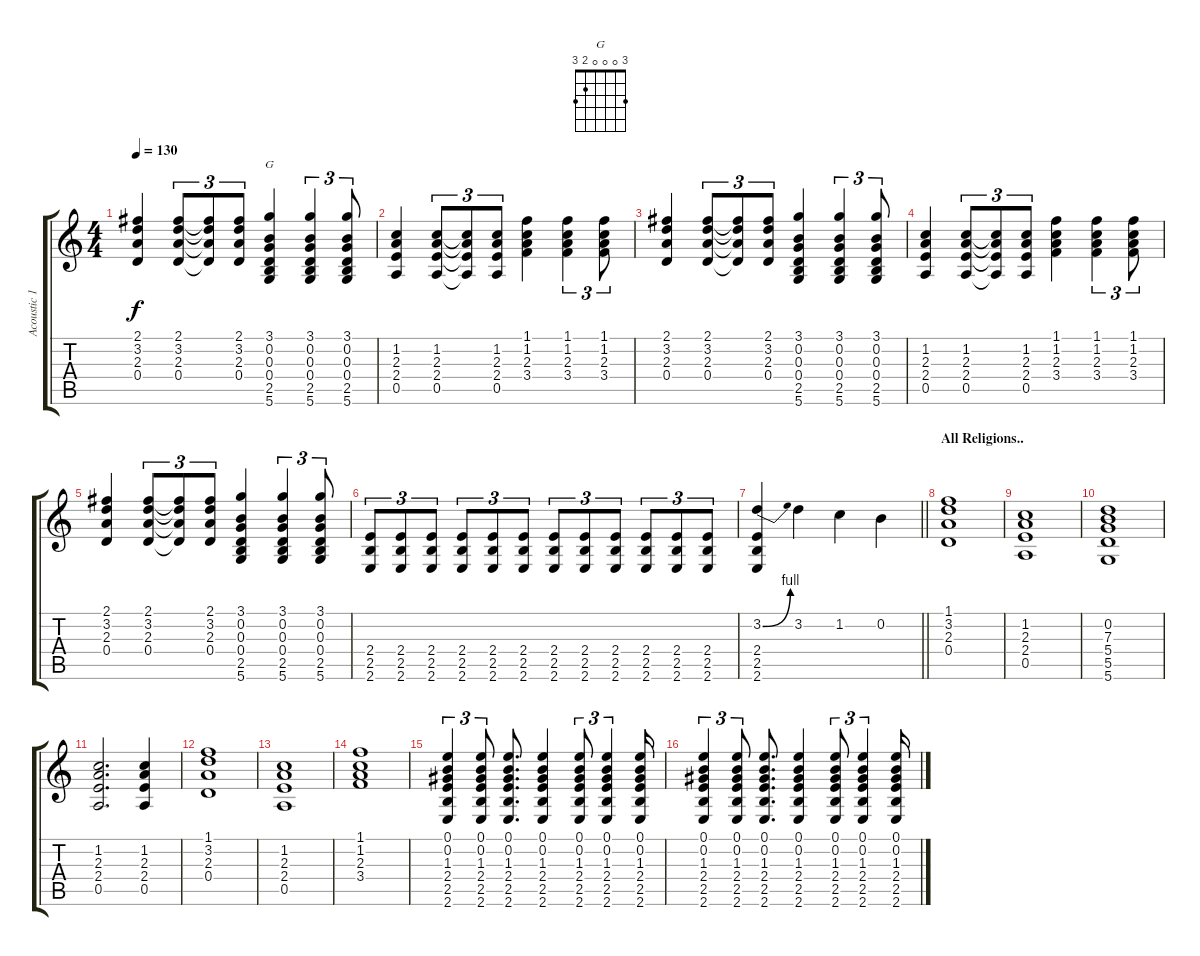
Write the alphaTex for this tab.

\track ("Acoustic 1" "Acoustic 1") {instrument acousticguitarsteel}
\staff {score tabs}
\tuning (E4 B3 G3 D3 A2 D2) {hide}
\chord ("G" 3 0 0 0 2 3)
\ts (4 4)
\tempo 130
\clef g2
\ks c
(2.1 3.2 2.3 0.4).4{dy f} (2.1 3.2 2.3 0.4).8{tu (3 2)} (2.1{t} 3.2{t} 2.3{t} 0.4{t}).8{tu (3 2)} (2.1 3.2 2.3 0.4).8{tu (3 2)} (3.1 0.2 0.3 0.4 2.5 5.6).4{ch "G"} (3.1 0.2 0.3 0.4 2.5 5.6).4{tu (3 2)} (3.1 0.2 0.3 0.4 2.5 5.6).8{tu (3 2)} |
(1.2 2.3 2.4 0.5).4 (1.2 2.3 2.4 0.5).8{tu (3 2)} (1.2{t} 2.3{t} 2.4{t} 0.5{t}).8{tu (3 2)} (1.2 2.3 2.4 0.5).8{tu (3 2)} (1.1 1.2 2.3 3.4).4 (1.1 1.2 2.3 3.4).4{tu (3 2)} (1.1 1.2 2.3 3.4).8{tu (3 2)} |
(2.1 3.2 2.3 0.4).4 (2.1 3.2 2.3 0.4).8{tu (3 2)} (2.1{t} 3.2{t} 2.3{t} 0.4{t}).8{tu (3 2)} (2.1 3.2 2.3 0.4).8{tu (3 2)} (3.1 0.2 0.3 0.4 2.5 5.6).4 (3.1 0.2 0.3 0.4 2.5 5.6).4{tu (3 2)} (3.1 0.2 0.3 0.4 2.5 5.6).8{tu (3 2)} |
(1.2 2.3 2.4 0.5).4 (1.2 2.3 2.4 0.5).8{tu (3 2)} (1.2{t} 2.3{t} 2.4{t} 0.5{t}).8{tu (3 2)} (1.2 2.3 2.4 0.5).8{tu (3 2)} (1.1 1.2 2.3 3.4).4 (1.1 1.2 2.3 3.4).4{tu (3 2)} (1.1 1.2 2.3 3.4).8{tu (3 2)} |
(2.1 3.2 2.3 0.4).4 (2.1 3.2 2.3 0.4).8{tu (3 2)} (2.1{t} 3.2{t} 2.3{t} 0.4{t}).8{tu (3 2)} (2.1 3.2 2.3 0.4).8{tu (3 2)} (3.1 0.2 0.3 0.4 2.5 5.6).4 (3.1 0.2 0.3 0.4 2.5 5.6).4{tu (3 2)} (3.1 0.2 0.3 0.4 2.5 5.6).8{tu (3 2)} |
(2.4 2.5 2.6).8{tu (3 2)} (2.4 2.5 2.6).8{tu (3 2)} (2.4 2.5 2.6).8{tu (3 2)} (2.4 2.5 2.6).8{tu (3 2)} (2.4 2.5 2.6).8{tu (3 2)} (2.4 2.5 2.6).8{tu (3 2)} (2.4 2.5 2.6).8{tu (3 2)} (2.4 2.5 2.6).8{tu (3 2)} (2.4 2.5 2.6).8{tu (3 2)} (2.4 2.5 2.6).8{tu (3 2)} (2.4 2.5 2.6).8{tu (3 2)} (2.4 2.5 2.6).8{tu (3 2)} |
\barLineRight lightlight
(3.2{be (bend 0 0 60 4)} 2.4 2.5 2.6).4 3.2.4 1.2.4 0.2.4 |
\section ("" "All Religions..")
(1.1 3.2 2.3 0.4).1 |
(1.2 2.3 2.4 0.5).1 |
(0.2 7.3 5.4 5.5 5.6).1 |
(1.2 2.3 2.4 0.5).2{d} (1.2 2.3 2.4 0.5).4 |
(1.1 3.2 2.3 0.4).1 |
(1.2 2.3 2.4 0.5).1 |
(1.1 1.2 2.3 3.4).1 |
(0.1 0.2 1.3 2.4 2.5 2.6).4{tu (3 2)} (0.1 0.2 1.3 2.4 2.5 2.6).8{tu (3 2)} (0.1 0.2 1.3 2.4 2.5 2.6).8{d} (0.1 0.2 1.3 2.4 2.5 2.6).4 (0.1 0.2 1.3 2.4 2.5 2.6).8{tu (3 2)} (0.1 0.2 1.3 2.4 2.5 2.6).4{tu (3 2)} (0.1 0.2 1.3 2.4 2.5 2.6).16 |
(0.1 0.2 1.3 2.4 2.5 2.6).4{tu (3 2)} (0.1 0.2 1.3 2.4 2.5 2.6).8{tu (3 2)} (0.1 0.2 1.3 2.4 2.5 2.6).8{d} (0.1 0.2 1.3 2.4 2.5 2.6).4 (0.1 0.2 1.3 2.4 2.5 2.6).8{tu (3 2)} (0.1 0.2 1.3 2.4 2.5 2.6).4{tu (3 2)} (0.1 0.2 1.3 2.4 2.5 2.6).16
